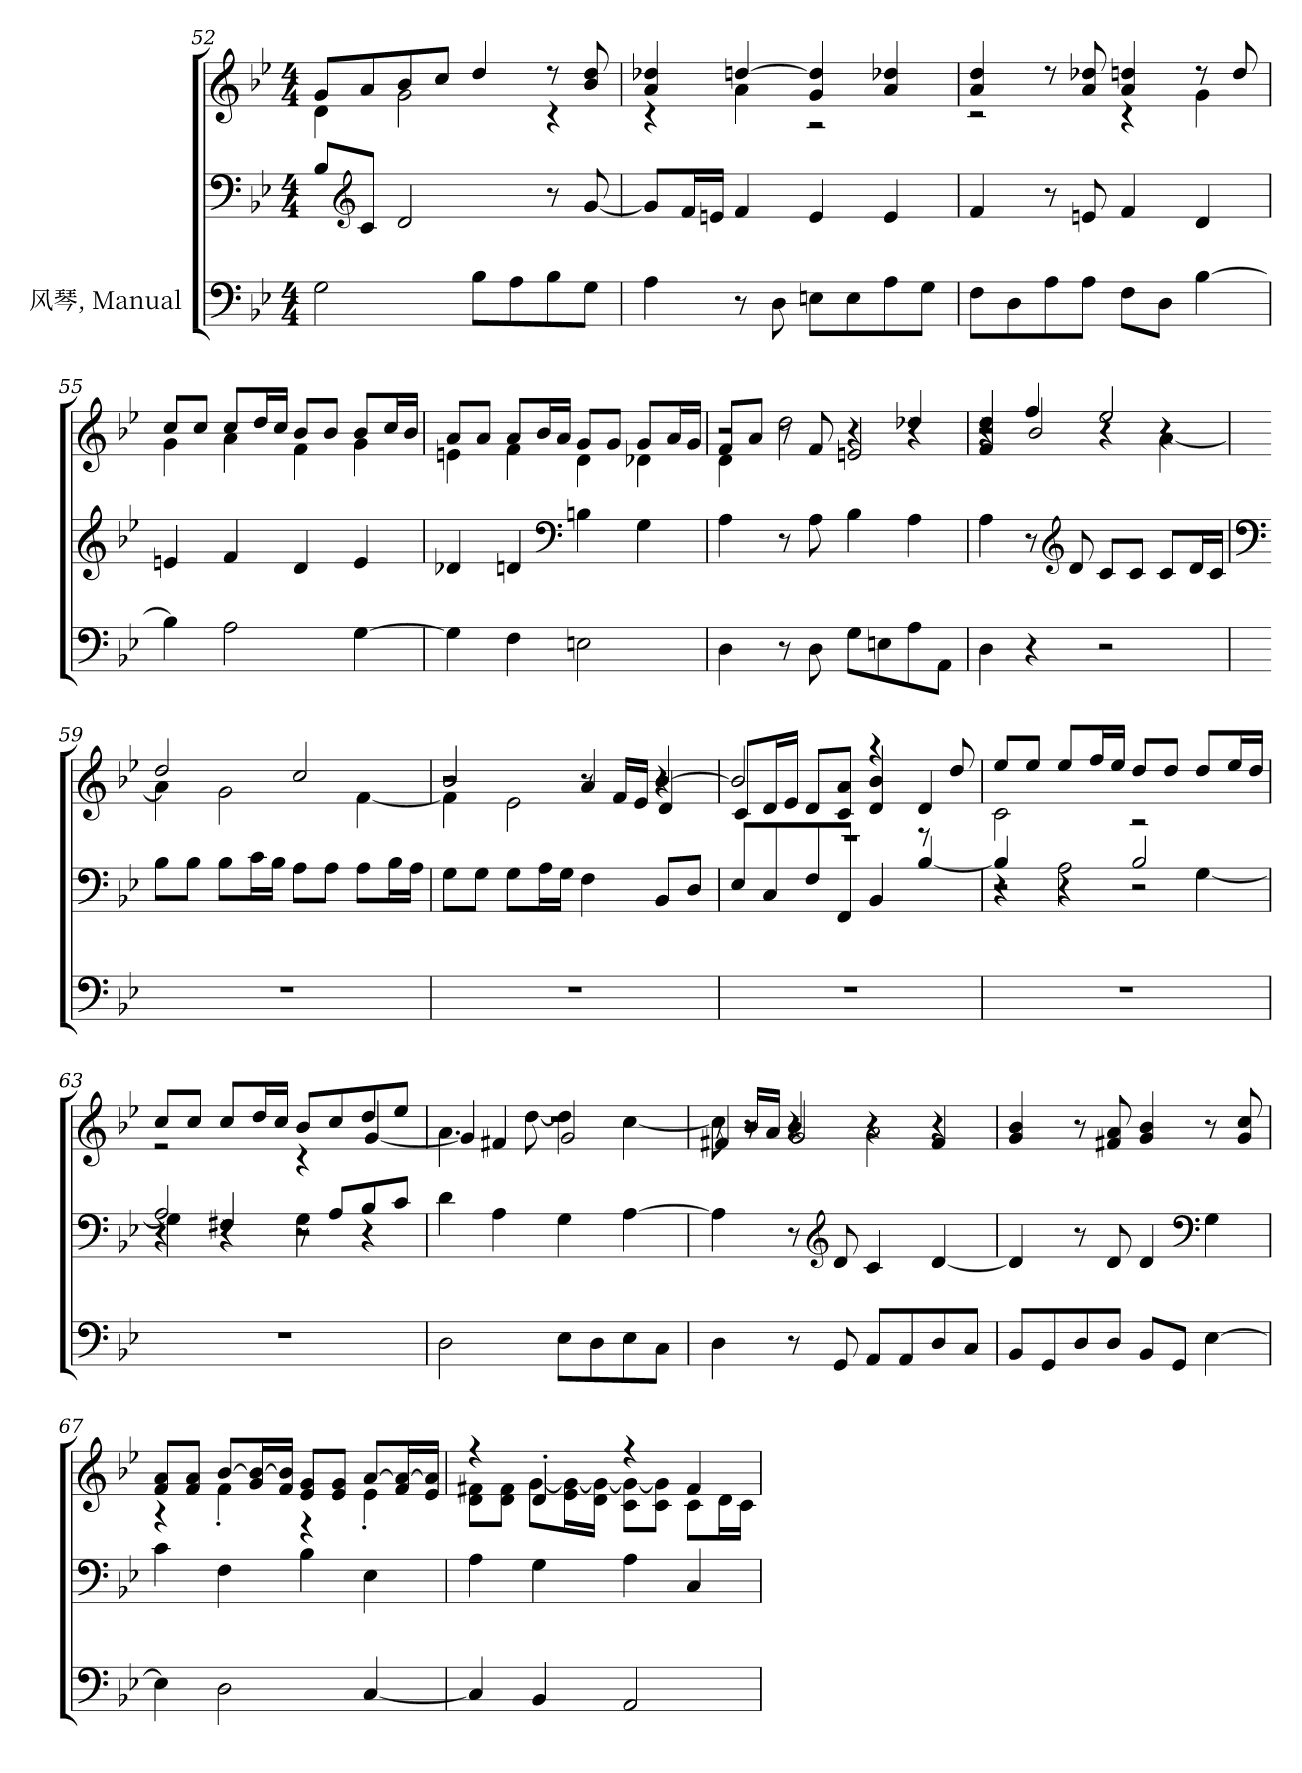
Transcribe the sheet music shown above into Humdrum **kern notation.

**kern	**kern	**kern
*part1	*part1	*part1
*staff3	*staff2	*staff1
*I"风琴, Manual	*	*
*clefF4	*clefF4	*clefG2
*k[b-e-]	*k[b-e-]	*k[b-e-]
*M4/4	*M4/4	*M4/4
=52	=52	=52
*	*	*^
2G\	8B-/L	8g/L	4d\
*	*clefG2	*	*
.	8c/J	8a/	.
.	2d/	8b-/	2g\
.	.	8cc/J	.
8B-\L	.	4dd/	.
8A\	.	.	.
8B-\	8r	8r	4r
8G\J	[8g/	8b-/ 8dd/	.
=53	=53	=53	=53
4A\	8g/L]	4a/ 4dd-X/	4r
.	16f/L	.	.
.	16en/JJ	.	.
8r	4f/	[4ddn/	4a\
8D\	.	.	.
8En\L	4e/	4g/ 4dd/]	2r
8E\	.	.	.
8A\	4e/	4a/ 4dd-X/	.
8G\J	.	.	.
=54	=54	=54	=54
8F\L	4f/	4a/ 4dd/	2r
8D\	.	.	.
8A\	8r	8r	.
8A\J	8en/	8a/ 8dd-X/	.
8F\L	4f/	4a/ 4ddn/	4r
8D\J	.	.	.
[4B-\	4d/	8r	4g\
.	.	8dd/	.
!!LO:PB:g=z	!!
=55	=55	=55	=55
4B-\]	4en/	8cc/L	4g\
.	.	8cc/J	.
2A\	4f/	8cc/L	4a\
.	.	16dd/L	.
.	.	16cc/JJ	.
.	4d/	8b-/L	4f\
.	.	8b-/J	.
[4G\	4e/	8b-/L	4g\
.	.	16cc/L	.
.	.	16b-/JJ	.
=56	=56	=56	=56
4G\]	4d-X/	8a/L	4en\
.	.	8a/J	.
4F\	4dn/	8a/L	4f\
.	.	16b-/L	.
.	.	16a/JJ	.
*	*clefF4	*	*
2En\	4Bn\	8g/L	4d\
.	.	8g/J	.
.	4G\	8g/L	4d-X\
.	.	16a/L	.
.	.	16g/JJ	.
=57	=57	=57	=57
*	*	*	*^
4D\	4A\	8f/L	4d\	2r
.	.	8a/J	.	.
8r	8r	8r	2dd\	.
8D\	8A\	8f/	.	.
8G\L	4B-\	4r	.	2en/
8En\	.	.	.	.
8A\	4A\	4dd-X/	4r	.
8AA\J	.	.	.	.
!!LO:LB:g=z	!!	!!
=58	=58	=58	=58	=58
4D\	4A\	4r	2r	4f/ 4dd/
4r	8r	4ff/	.	2b-/
*	*clefG2	*	*	*
.	8d/	.	.	.
2r	8c/L	2ee-/	4r	.
.	8c/J	.	.	.
.	8c/L	.	[4a\	4r
.	16d/L	.	.	.
.	16c/JJ	.	.	.
*	*	*v	*v	*v
=59	=59	=59
*	*clefF4	*
*	*	*^
1r	8B-\L	2dd/	4a\]
.	8B-\J	.	.
.	8B-\L	.	2g\
.	16c\L	.	.
.	16B-\JJ	.	.
.	8A\L	2cc/	.
.	8A\J	.	.
.	8A\L	.	[4f\
.	16B-\L	.	.
.	16A\JJ	.	.
=60	=60	=60	=60
*	*	*	*^
1r	8G\L	2b-/	4f\]	2r
.	8G\J	.	.	.
.	8G\L	.	2e-\	.
.	16A\L	.	.	.
.	16G\JJ	.	.	.
.	4F\	4a/	.	8r
.	.	.	.	16f/LL
.	.	.	.	16e-/JJ
.	8BB-/L	[4b-/	4r	4d/
.	8D/J	.	.	.
*	*	*	*v	*v
=61	=61	=61	=61
*	*^	*	*
1r	1r	8E-/L	2b-/]	8c/L
.	.	8C/	.	16d/L
.	.	.	.	16e-/JJ
.	.	8F/	.	8d/L
.	.	8FF/J	.	8c/ 8a/J
.	.	4BB-/	4r	4d/ 4b-/
.	.	[4B-/	4d/	8r
.	.	.	.	8dd/
!!LO:LB:g=z	!!
=62	=62	=62	=62	=62
*	*	*^	*	*
1r	2r	4r	4B-/]	8ee-/L	2c\
.	.	.	.	8ee-/J	.
.	.	2A\	4r	8ee-/L	.
.	.	.	.	16ff/L	.
.	.	.	.	16ee-/JJ	.
.	2B-/	.	2r	8dd/L	2r
.	.	.	.	8dd/J	.
.	.	[4G\	.	8dd/L	.
.	.	.	.	16ee-/L	.
.	.	.	.	16dd/JJ	.
=63	=63	=63	=63	=63	=63
1r	2A/	4G\]	4r	8cc/L	2r
.	.	.	.	8cc/J	.
.	.	4r	4F#X/	8cc/L	.
.	.	.	.	16dd/L	.
.	.	.	.	16cc/JJ	.
.	2r	4G\	8r	8b-/L	4r
.	.	.	8A/L	8cc/	.
.	.	4r	8B-/	8dd/	[4g/
.	.	.	8c/J	8ee-/J	.
*	*v	*v	*v	*	*
=64	=64	=64	=64
*	*	*	*^
2D\	4d\	1r	4.a\	4g/]
.	4A\	.	.	4f#X/
.	.	.	[8dd\	.
8E-\L	4G\	.	4dd\]	2g/
8D\	.	.	.	.
8E-\	[4A\	.	[4cc\	.
8C\J	.	.	.	.
=65	=65	=65	=65	=65
4D\	4A\]	8r	8cc\]	4f#X/
.	.	16b-/LL	8r	.
.	.	16a/JJ	.	.
8r	8r	4b-/	4r	2g/
*	*clefG2	*	*	*
8GG/	8d/	.	.	.
8AA/L	4c/	4r	2a\	.
8AA/	.	.	.	.
8D/	[4d/	4f#/	.	4r
8C/J	.	.	.	.
*	*	*v	*v	*v
!!LO:LB:g=z
=66	=66	=66
8BB-/L	4d/]	4g/ 4b-/
8GG/	.	.
8D/	8r	8r
8D/J	8d/	8f#X/ 8a/
8BB-/L	4d/	4g/ 4b-/
8GG/J	.	.
*	*clefF4	*
[4E-\	4G\	8r
.	.	8g/ 8cc/
=67	=67	=67
*	*	*^
4E-\]	4c\	8f/ 8a/L	4r
.	.	8f/ 8a/J	.
2D\	4F\	[8b-/L	4f'\
.	.	16g/ 16b-/_L	.
.	.	16f/ 16b-/]JJ	.
.	4B-\	8e-/ 8g/L	4r
.	.	8e-/ 8g/J	.
[4C/	4E-\	[8a/L	4e-'\
.	.	16f/ 16a/_L	.
.	.	16e-/ 16a/]JJ	.
=68	=68	=68	=68
4C/]	4A\	4r	8d\ 8f#X\L
.	.	.	8d\ 8f#\J
4BB-/	4G\	4d'/	[8g\L
.	.	.	16e-\ 16g\_L
.	.	.	16d\ 16g\_JJ
2AA/	4A\	4r	8c\ 8g\_L
.	.	.	8c\ 8g\]J
.	4C/	4f#/	8c\L
.	.	.	16d\L
.	.	.	16c\JJ
*	*	*v	*v
=	=	=
*-	*-	*-
